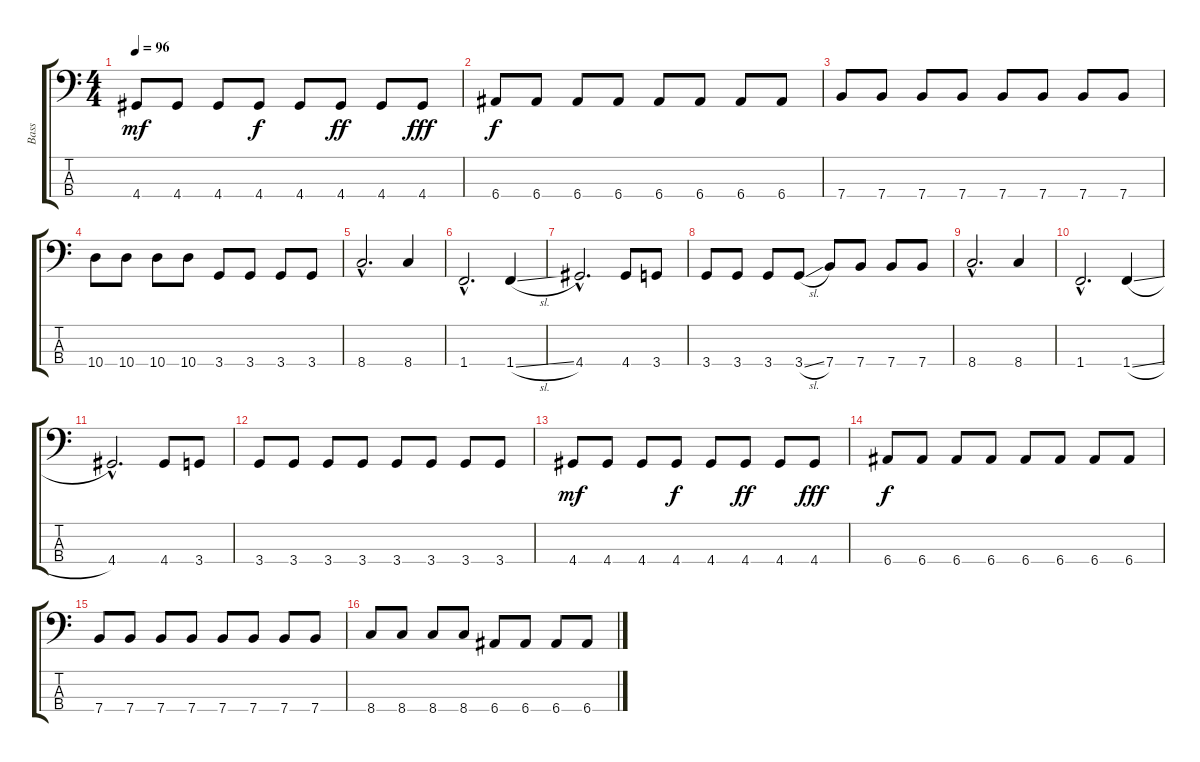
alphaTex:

\track ("Bass" "Bass") {instrument electricbassfinger}
\staff {score tabs}
\tuning (G2 D2 A1 E1) {hide}
\ts (4 4)
\tempo 96
\clef f4
\ks c
4.4.8{dy mf} 4.4.8 4.4.8 4.4.8{dy f} 4.4.8 4.4.8{dy ff} 4.4.8 4.4.8{dy fff} |
6.4.8{dy f} 6.4.8 6.4.8 6.4.8 6.4.8 6.4.8 6.4.8 6.4.8 |
7.4.8 7.4.8 7.4.8 7.4.8 7.4.8 7.4.8 7.4.8 7.4.8 |
10.4.8 10.4.8 10.4.8 10.4.8 3.4.8 3.4.8 3.4.8 3.4.8 |
8.4{hac}.2{d} 8.4.4 |
1.4{hac}.2{d} 1.4{sl}.4 |
4.4{hac}.2{d} 4.4.8 3.4.8 |
3.4.8 3.4.8 3.4.8 3.4{sl}.8 7.4.8 7.4.8 7.4.8 7.4.8 |
8.4{hac}.2{d} 8.4.4 |
1.4{hac}.2{d} 1.4{sl}.4 |
4.4{hac}.2{d} 4.4.8 3.4.8 |
3.4.8 3.4.8 3.4.8 3.4.8 3.4.8 3.4.8 3.4.8 3.4.8 |
4.4.8{dy mf} 4.4.8 4.4.8 4.4.8{dy f} 4.4.8 4.4.8{dy ff} 4.4.8 4.4.8{dy fff} |
6.4.8{dy f} 6.4.8 6.4.8 6.4.8 6.4.8 6.4.8 6.4.8 6.4.8 |
7.4.8 7.4.8 7.4.8 7.4.8 7.4.8 7.4.8 7.4.8 7.4.8 |
8.4.8 8.4.8 8.4.8 8.4.8 6.4.8 6.4.8 6.4.8 6.4.8
